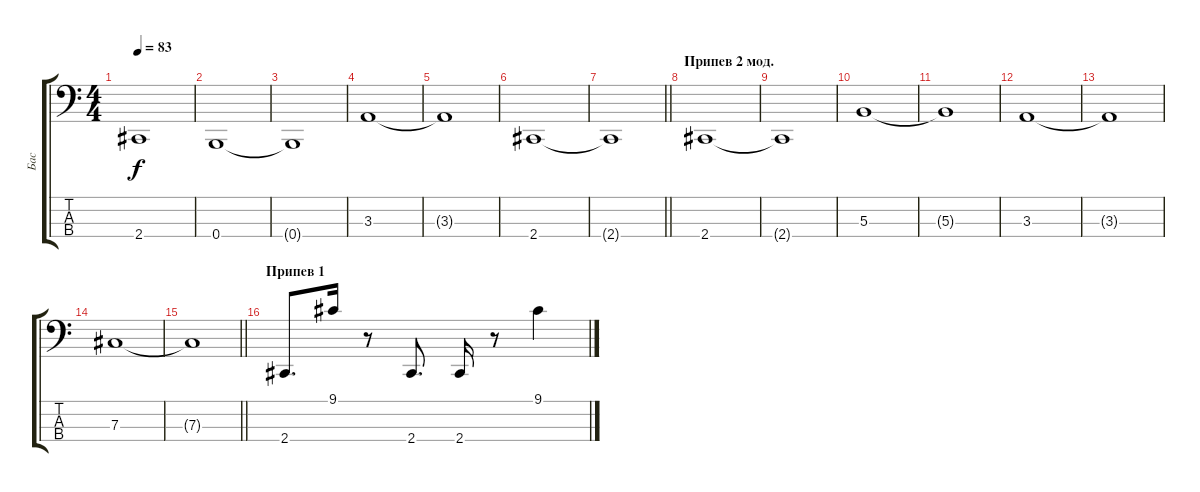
\track ("Бас" "Бас") {instrument electricbassfinger}
\staff {score tabs}
\tuning (E2 B1 Gb1 B0) {hide}
\ts (4 4)
\tempo 83
\clef f4
\ks c
2.4{t}.1{dy f} |
0.4.1 |
0.4{t}.1 |
3.3.1 |
3.3{t}.1 |
2.4.1 |
\barLineRight lightlight
2.4{t}.1 |
\section ("" "Припев 2 мод.")
2.4.1 |
2.4{t}.1 |
5.3.1 |
5.3{t}.1 |
3.3.1 |
3.3{t}.1 |
7.3.1 |
\barLineRight lightlight
7.3{t}.1 |
\section ("" "Припев 1")
2.4.8{d} 9.1.16 r.8 2.4.8{d} 2.4.16 r.8 9.1.4
